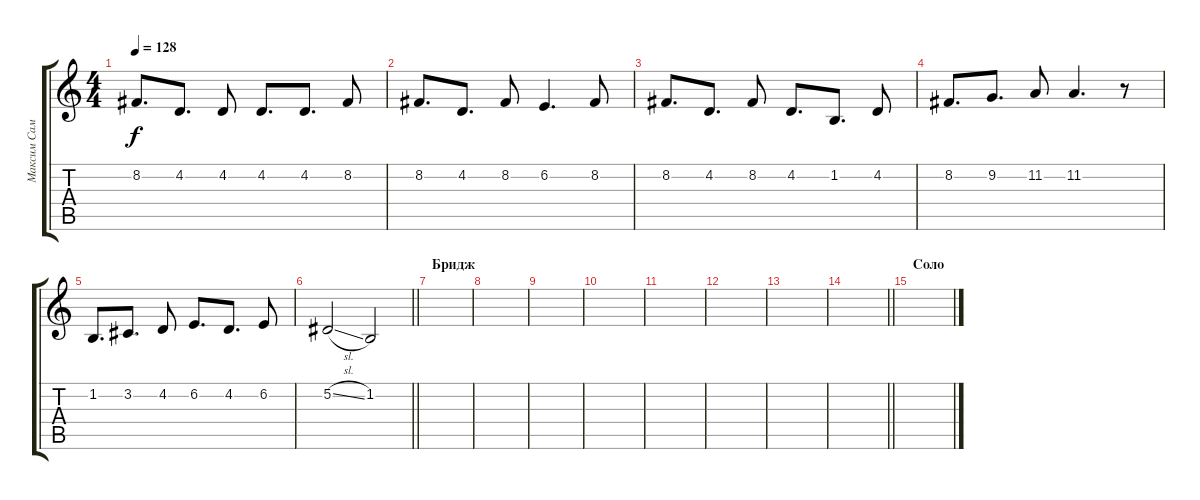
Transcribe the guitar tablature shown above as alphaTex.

\track ("Максим Самосват" "Максим Сам") {instrument tenorsax}
\staff {score tabs}
\tuning (Eb4 Bb3 Gb3 Db3 Ab2 Eb2) {hide}
\ts (4 4)
\tempo 128
\clef g2
\ks c
8.2.8{d dy f} 4.2.8{d} 4.2.8 4.2.8{d} 4.2.8{d} 8.2.8 |
8.2.8{d} 4.2.8{d} 8.2.8 6.2.4{d} 8.2.8 |
8.2.8{d} 4.2.8{d} 8.2.8 4.2.8{d} 1.2.8{d} 4.2.8 |
8.2.8{d} 9.2.8{d} 11.2.8 11.2.4{d} r.8 |
1.2.8{d} 3.2.8{d} 4.2.8 6.2.8{d} 4.2.8{d} 6.2.8 |
\barLineRight lightlight
5.2{sl}.2 1.2.2 |
\section ("" "Бридж")
|
|
|
|
|
|
|
\barLineRight lightlight
|
\section ("" "Соло")
